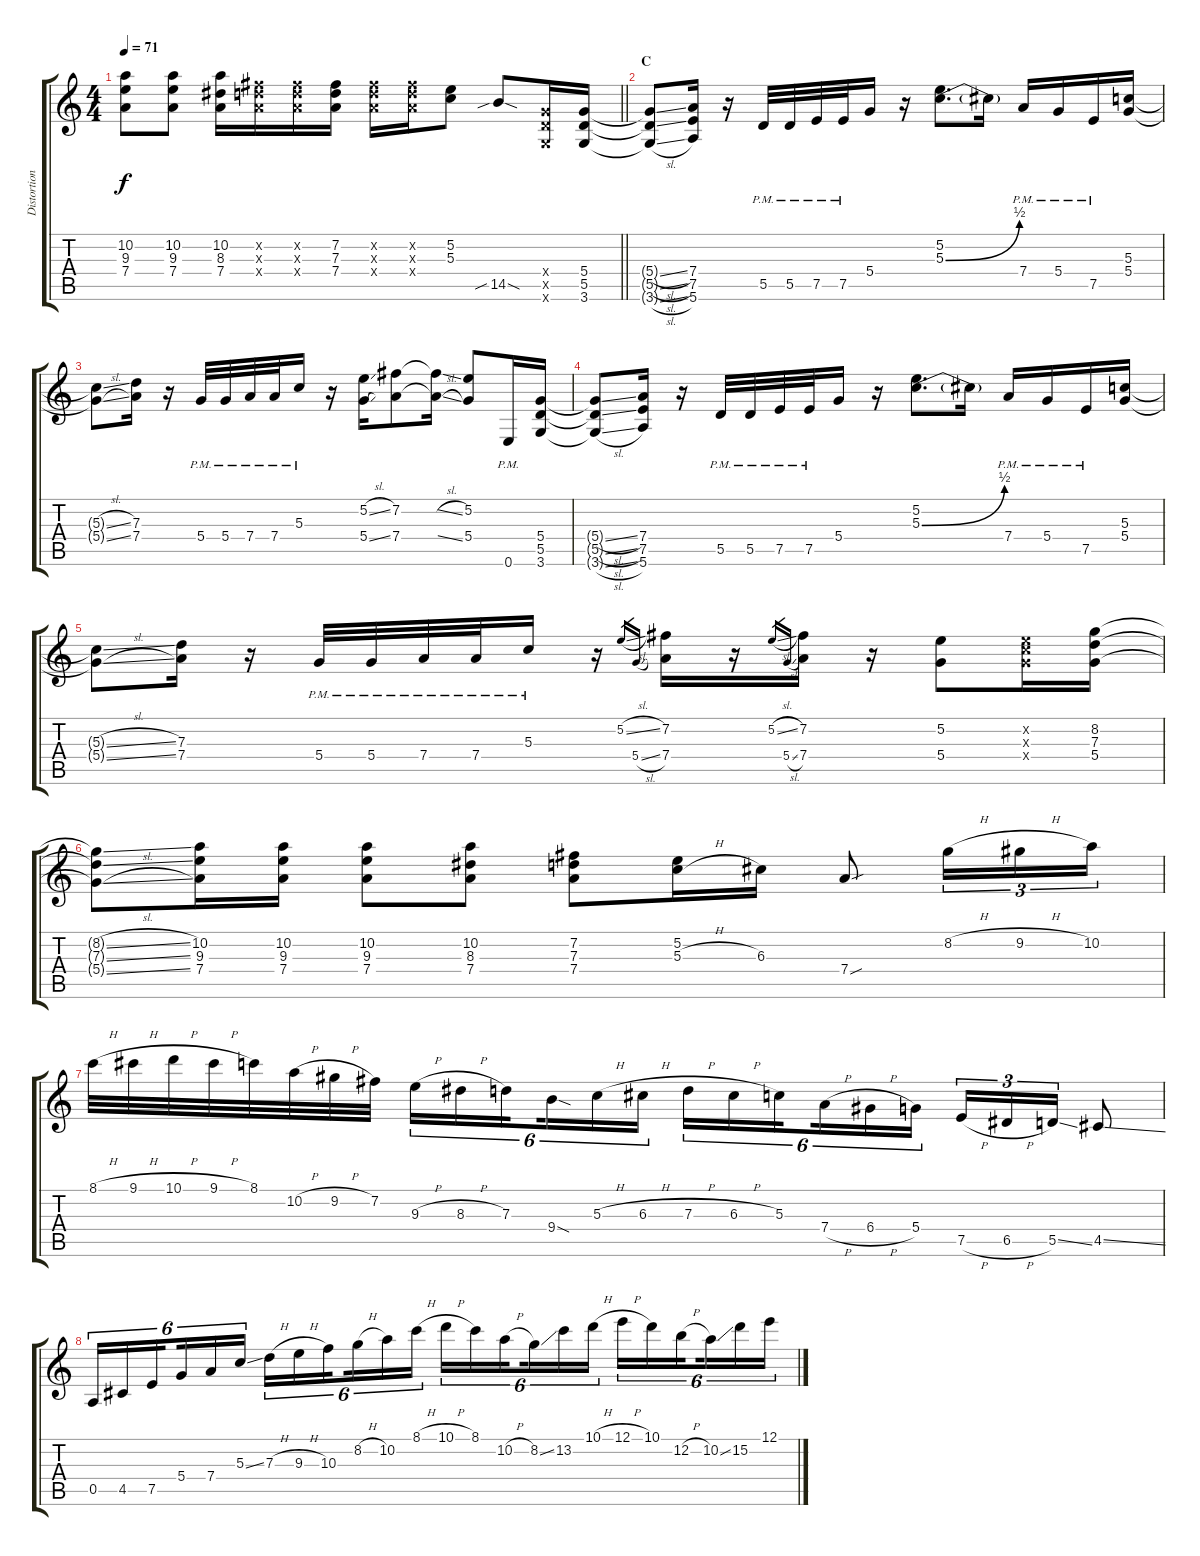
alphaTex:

\track ("Distortion 3" "Distortion") {instrument distortionguitar}
\staff {score tabs}
\tuning (E4 B3 G3 D3 A2 E2) {hide}
\ts (4 4)
\tempo 71
\clef g2
\barLineRight lightlight
\ks c
(10.2 9.3 7.4).8{dy f} (10.2 9.3 7.4).8 (10.2 8.3 7.4).16 (7.2{x} 7.3{x} 7.4{x}).16 (7.2{x} 7.3{x} 7.4{x}).16 (7.2 7.3 7.4).16 (7.2{x} 7.3{x} 7.4{x}).16 (7.2{x} 7.3{x} 7.4{x}).16 (5.2 5.3).8 14.5{sib sod}.8 (5.4{x} 5.5{x} 3.6{x}).16 (5.4 5.5 3.6).16 |
\section ("" "C")
(5.4{sl t} 5.5{sl t} 3.6{sl t}).8 (7.4 7.5 5.6).16 r.16 5.5{pm}.32 5.5{pm}.32 7.5{pm}.32 7.5{pm}.32 5.4.16 r.16 (5.2 5.3{be (bend 0 0 60 2)}).8{d} 5.3{t}.16 7.4{pm}.16 5.4{pm}.16 7.5{pm}.16 (5.3 5.4).16 |
(5.3{sl t} 5.4{sl t}).8 (7.3 7.4).16 r.16 5.4{pm}.32 5.4{pm}.32 7.4{pm}.32 7.4{pm}.32 5.3{pm}.16 r.16 (5.2{sl} 5.4{sl}).16 (7.2 7.4).8 (7.2{sl t} 7.4{sl t}).16 (5.2 5.4).8 0.6{pm}.16 (5.4 5.5 3.6).16 |
(5.4{sl t} 5.5{sl t} 3.6{sl t}).8 (7.4 7.5 5.6).16 r.16 5.5{pm}.32 5.5{pm}.32 7.5{pm}.32 7.5{pm}.32 5.4.16 r.16 (5.2 5.3{be (bend 0 0 60 2)}).8{d} 5.3{t}.16 7.4{pm}.16 5.4{pm}.16 7.5{pm}.16 (5.3 5.4).16 |
(5.3{sl t} 5.4{sl t}).8 (7.3 7.4).16 r.16 5.4{pm}.32 5.4{pm}.32 7.4{pm}.32 7.4{pm}.32 5.3{pm}.16 r.16 5.2{sl}.16{gr} 5.4{sl}.16{gr} (7.2 7.4).16 r.16 5.2{sl}.16{gr} 5.4{sl}.16{gr} (7.2 7.4).16 r.16 (5.2 5.4).8 (5.2{x} 5.3{x} 5.4{x}).16 (8.2 7.3 5.4).16 |
(8.2{sl t} 7.3{sl t} 5.4{sl t}).8 (10.2 9.3 7.4).16 (10.2 9.3 7.4).16 (10.2 9.3 7.4).8 (10.2 8.3 7.4).8 (7.2 7.3 7.4).8 (5.2 5.3{h}).16 6.3.16 7.4{sou}.8 8.2{h}.16{tu (3 2)} 9.2{h}.16{tu (3 2)} 10.2.16{tu (3 2)} |
8.1{h}.32 9.1{h}.32 10.1{h}.32 9.1{h}.32 8.1.32 10.2{h}.32 9.2{h}.32 7.2.32 9.3{h}.16{tu (6 4)} 8.3{h}.16{tu (6 4)} 7.3.16{tu (6 4) beam splitsecondary} 9.4{sod}.16{tu (6 4)} 5.3{h}.16{tu (6 4)} 6.3{h}.16{tu (6 4)} 7.3{h}.16{tu (6 4)} 6.3{h}.16{tu (6 4)} 5.3.16{tu (6 4) beam splitsecondary} 7.4{h}.16{tu (6 4)} 6.4{h}.16{tu (6 4)} 5.4.16{tu (6 4)} 7.5{h}.16{tu (3 2)} 6.5{h}.16{tu (3 2)} 5.5{ss}.16{tu (3 2)} 4.5{ss}.8 |
0.5.16{tu (6 4)} 4.5.16{tu (6 4)} 7.5.16{tu (6 4) beam splitsecondary} 5.4.16{tu (6 4)} 7.4.16{tu (6 4)} 5.3{ss}.16{tu (6 4)} 7.3{h}.16{tu (6 4)} 9.3{h}.16{tu (6 4)} 10.3.16{tu (6 4) beam splitsecondary} 8.2{h}.16{tu (6 4)} 10.2.16{tu (6 4)} 8.1{h}.16{tu (6 4)} 10.1{h}.16{tu (6 4)} 8.1.16{tu (6 4)} 10.2{h}.16{tu (6 4) beam splitsecondary} 8.2{ss}.16{tu (6 4)} 13.2.16{tu (6 4)} 10.1{h}.16{tu (6 4)} 12.1{h}.16{tu (6 4)} 10.1.16{tu (6 4)} 12.2{h}.16{tu (6 4) beam splitsecondary} 10.2{ss}.16{tu (6 4)} 15.2.16{tu (6 4)} 12.1.16{tu (6 4)}
